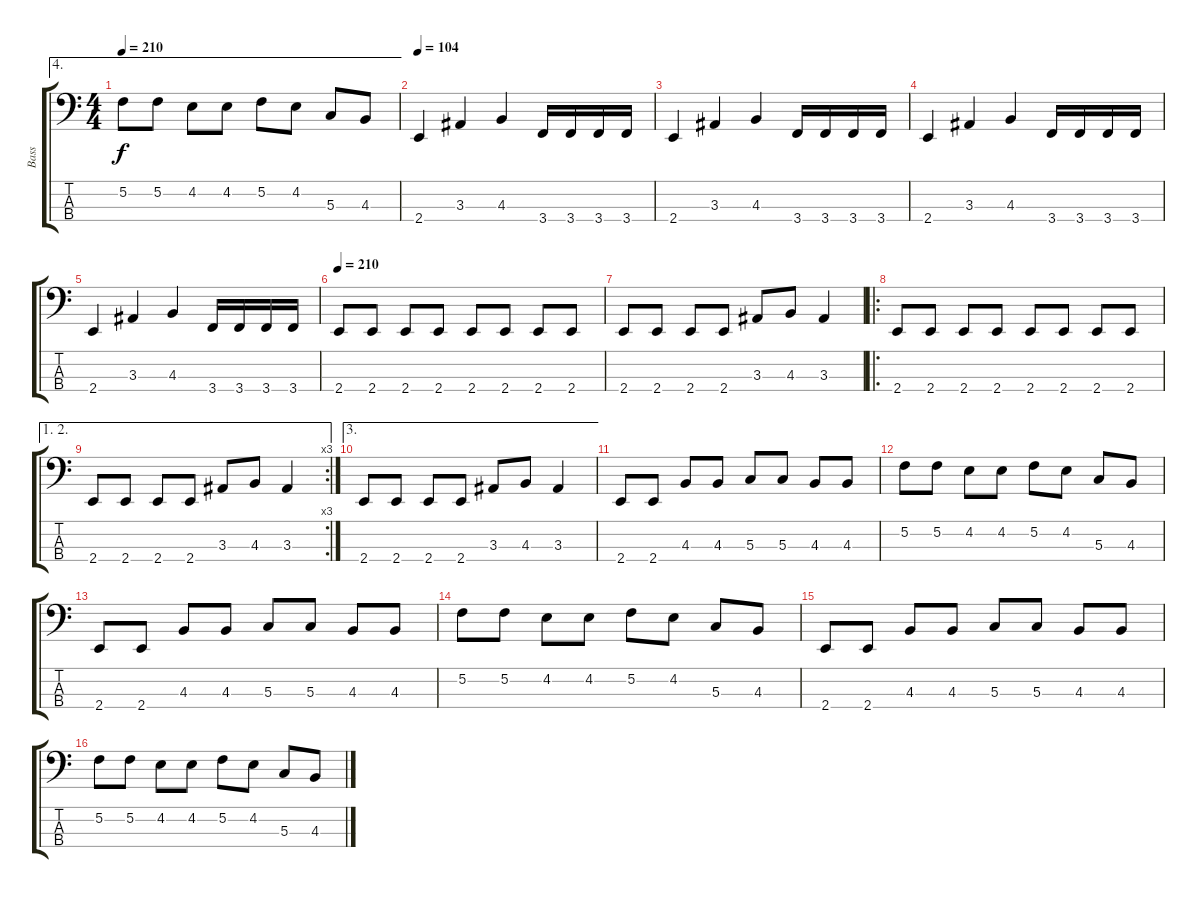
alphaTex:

\track ("Bass" "Bass") {instrument electricbasspick}
\staff {score tabs}
\tuning (F2 C2 G1 D1) {hide}
\ae 4
\ts (4 4)
\tempo 210
\clef f4
\ks c
5.2.8{dy f} 5.2.8 4.2.8 4.2.8 5.2.8 4.2.8 5.3.8 4.3.8 |
\tempo 104
2.4.4 3.3.4 4.3.4 3.4.16 3.4.16 3.4.16 3.4.16 |
2.4.4 3.3.4 4.3.4 3.4.16 3.4.16 3.4.16 3.4.16 |
2.4.4 3.3.4 4.3.4 3.4.16 3.4.16 3.4.16 3.4.16 |
2.4.4 3.3.4 4.3.4 3.4.16 3.4.16 3.4.16 3.4.16 |
\tempo 210
2.4.8 2.4.8 2.4.8 2.4.8 2.4.8 2.4.8 2.4.8 2.4.8 |
2.4.8 2.4.8 2.4.8 2.4.8 3.3.8 4.3.8 3.3.4 |
\ro
2.4.8 2.4.8 2.4.8 2.4.8 2.4.8 2.4.8 2.4.8 2.4.8 |
\ae (1 2)
\rc 3
2.4.8 2.4.8 2.4.8 2.4.8 3.3.8 4.3.8 3.3.4 |
\ae 3
2.4.8 2.4.8 2.4.8 2.4.8 3.3.8 4.3.8 3.3.4 |
2.4.8 2.4.8 4.3.8 4.3.8 5.3.8 5.3.8 4.3.8 4.3.8 |
5.2.8 5.2.8 4.2.8 4.2.8 5.2.8 4.2.8 5.3.8 4.3.8 |
2.4.8 2.4.8 4.3.8 4.3.8 5.3.8 5.3.8 4.3.8 4.3.8 |
5.2.8 5.2.8 4.2.8 4.2.8 5.2.8 4.2.8 5.3.8 4.3.8 |
2.4.8 2.4.8 4.3.8 4.3.8 5.3.8 5.3.8 4.3.8 4.3.8 |
5.2.8 5.2.8 4.2.8 4.2.8 5.2.8 4.2.8 5.3.8 4.3.8
